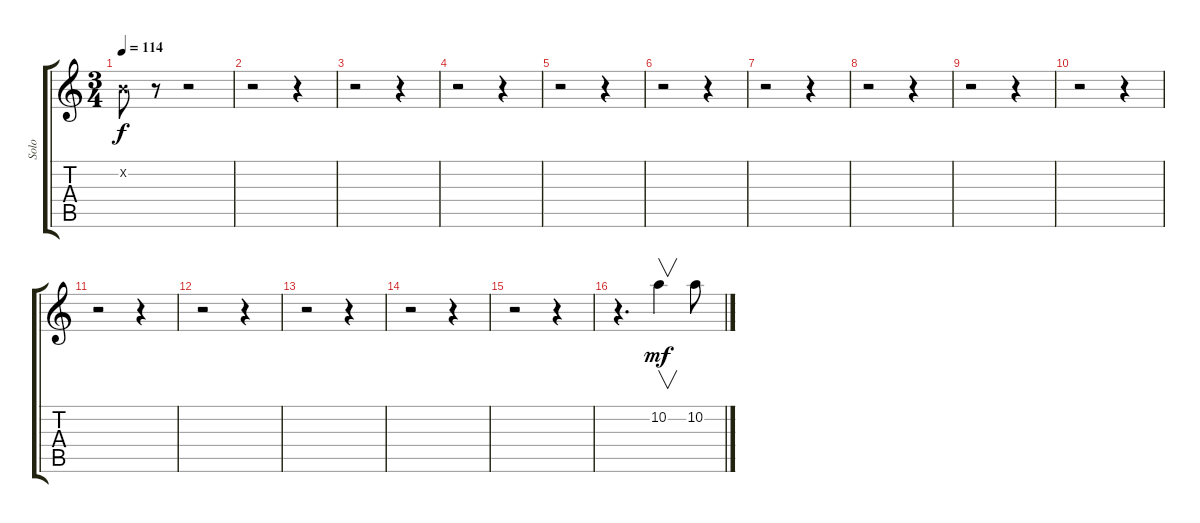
\track ("Solo" "Solo") {instrument distortionguitar}
\staff {score tabs}
\tuning (E4 B3 G3 D3 A2 E2) {hide}
\ts (3 4)
\tempo 114
\clef g2
\ks c
0.2{x}.8{dy f} r.8 r.2 |
r.2 r.4 |
r.2 r.4 |
r.2 r.4 |
r.2 r.4 |
r.2 r.4 |
r.2 r.4 |
r.2 r.4 |
r.2 r.4 |
r.2 r.4 |
r.2 r.4 |
r.2 r.4 |
r.2 r.4 |
r.2 r.4 |
r.2 r.4 |
r.4{d} 10.2.4{v dy mf} 10.2.8
